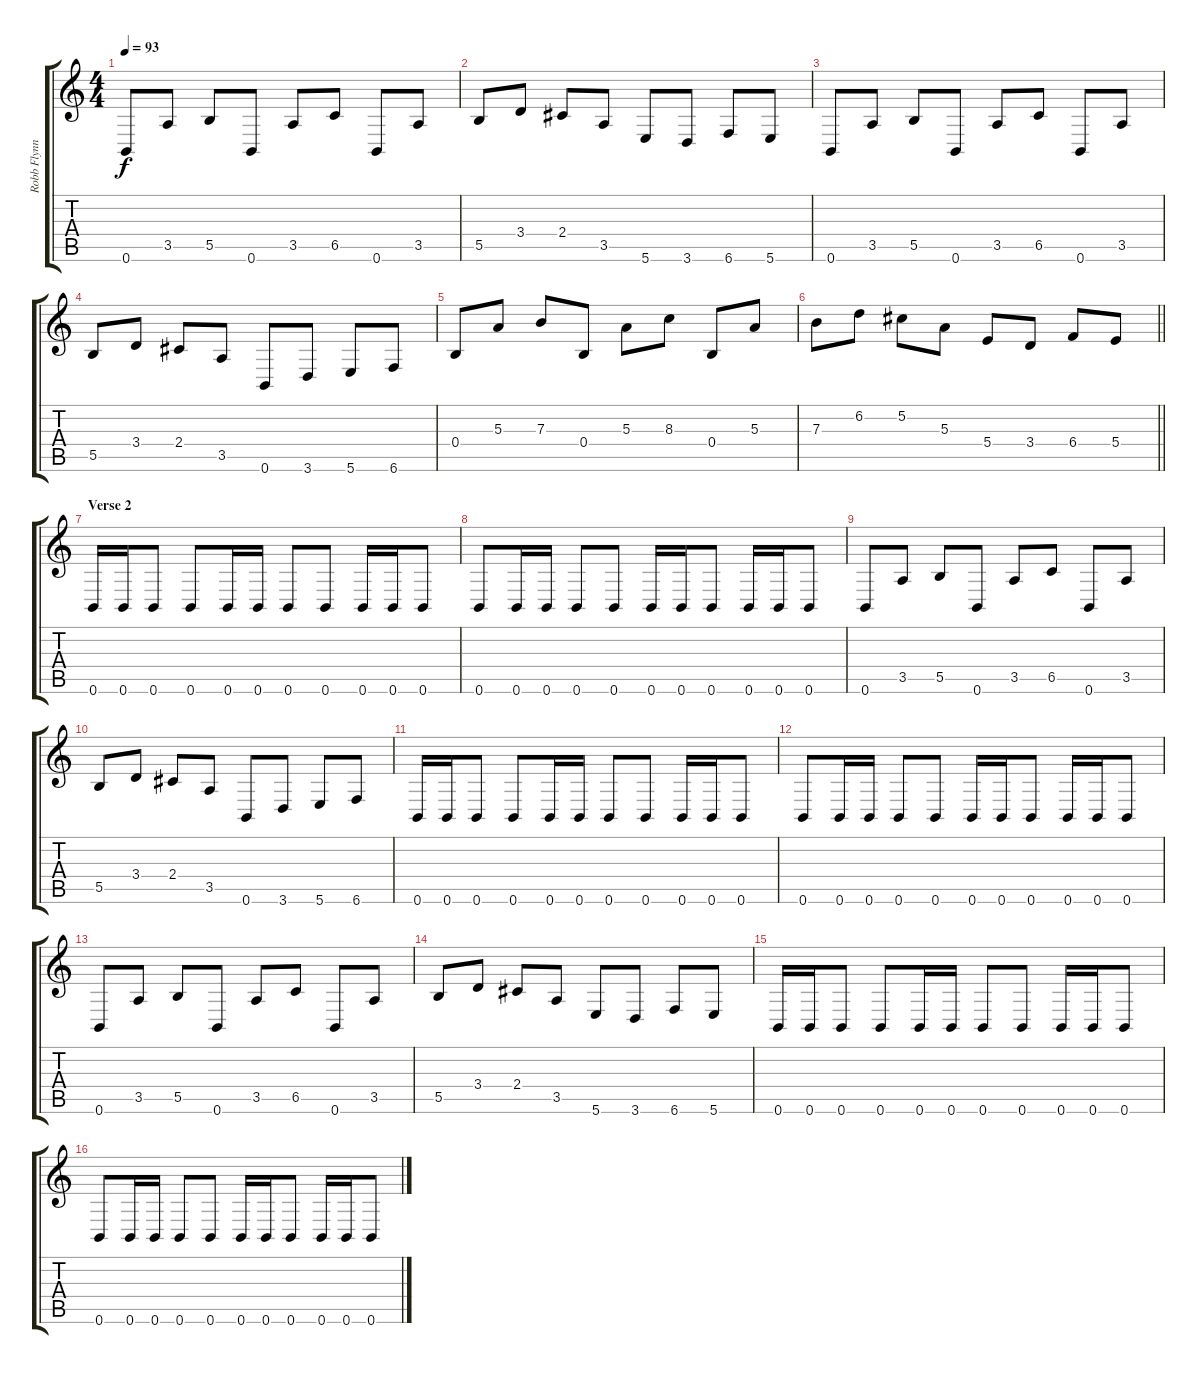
\track ("Robb Flynn" "Robb Flynn") {instrument distortionguitar}
\staff {score tabs}
\tuning (Db4 Ab3 E3 B2 Gb2 B1) {hide}
\ts (4 4)
\tempo 93
\clef g2
\ks c
0.6.8{dy f} 3.5.8 5.5.8 0.6.8 3.5.8 6.5.8 0.6.8 3.5.8 |
5.5.8 3.4.8 2.4.8 3.5.8 5.6.8 3.6.8 6.6.8 5.6.8 |
0.6.8 3.5.8 5.5.8 0.6.8 3.5.8 6.5.8 0.6.8 3.5.8 |
5.5.8 3.4.8 2.4.8 3.5.8 0.6.8 3.6.8 5.6.8 6.6.8 |
0.4.8 5.3.8 7.3.8 0.4.8 5.3.8 8.3.8 0.4.8 5.3.8 |
\barLineRight lightlight
7.3.8 6.2.8 5.2.8 5.3.8 5.4.8 3.4.8 6.4.8 5.4.8 |
\section ("" "Verse 2")
0.6.16 0.6.16 0.6.8 0.6.8 0.6.16 0.6.16 0.6.8 0.6.8 0.6.16 0.6.16 0.6.8 |
0.6.8 0.6.16 0.6.16 0.6.8 0.6.8 0.6.16 0.6.16 0.6.8 0.6.16 0.6.16 0.6.8 |
0.6.8 3.5.8 5.5.8 0.6.8 3.5.8 6.5.8 0.6.8 3.5.8 |
5.5.8 3.4.8 2.4.8 3.5.8 0.6.8 3.6.8 5.6.8 6.6.8 |
0.6.16 0.6.16 0.6.8 0.6.8 0.6.16 0.6.16 0.6.8 0.6.8 0.6.16 0.6.16 0.6.8 |
0.6.8 0.6.16 0.6.16 0.6.8 0.6.8 0.6.16 0.6.16 0.6.8 0.6.16 0.6.16 0.6.8 |
0.6.8 3.5.8 5.5.8 0.6.8 3.5.8 6.5.8 0.6.8 3.5.8 |
5.5.8 3.4.8 2.4.8 3.5.8 5.6.8 3.6.8 6.6.8 5.6.8 |
0.6.16 0.6.16 0.6.8 0.6.8 0.6.16 0.6.16 0.6.8 0.6.8 0.6.16 0.6.16 0.6.8 |
0.6.8 0.6.16 0.6.16 0.6.8 0.6.8 0.6.16 0.6.16 0.6.8 0.6.16 0.6.16 0.6.8
